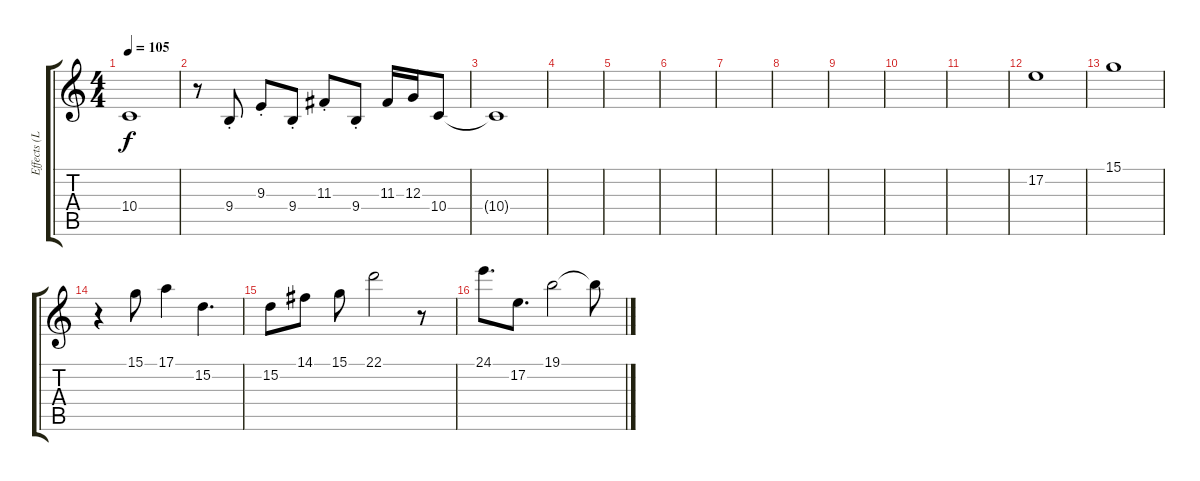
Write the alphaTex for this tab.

\track ("Effects (Lead)" "Effects (L") {instrument pad3polysynth}
\staff {score tabs}
\tuning (E4 B3 G3 D3 A2 E2) {hide}
\ts (4 4)
\tempo 105
\clef g2
\ks c
10.4{t}.1{dy f} |
r.8 9.4{st}.8 9.3{st}.8 9.4{st}.8 11.3{st}.8 9.4{st}.8 11.3.16 12.3.16 10.4.8 |
10.4{t}.1 |
|
|
|
|
|
|
|
|
17.2.1 |
15.1.1 |
r.4 15.1.8 17.1.4 15.2.4{d} |
15.2.8 14.1.8 15.1.8 22.1.2 r.8 |
24.1.8{d} 17.2.8{d} 19.1.2 19.1{t}.8
